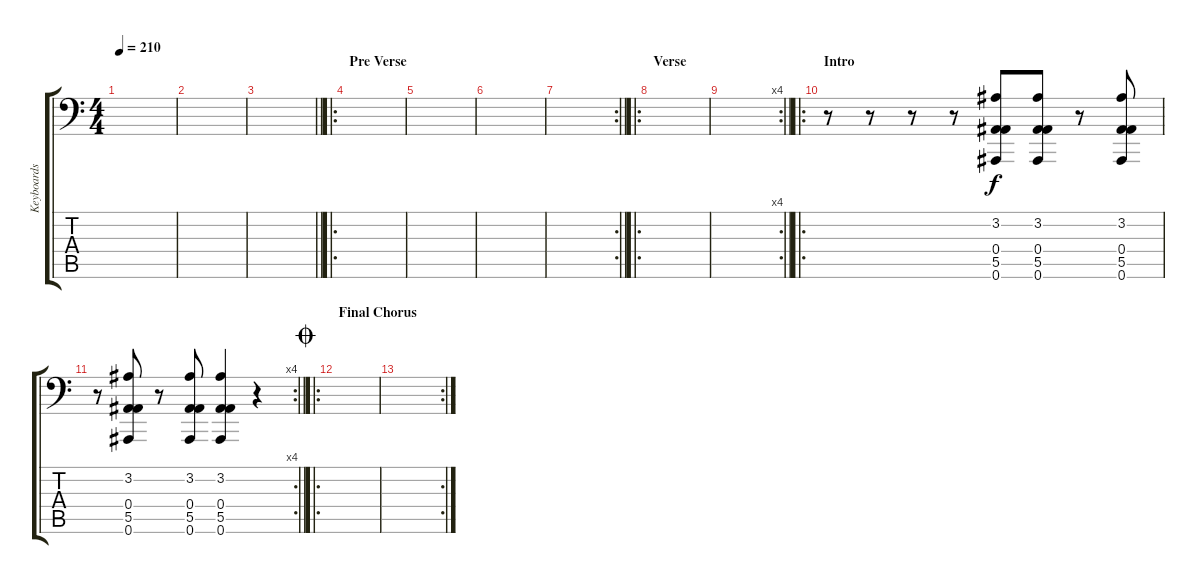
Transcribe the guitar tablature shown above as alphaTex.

\track ("Keyboards" "Keyboards") {instrument lead5charang}
\staff {score tabs}
\tuning (C4 G3 Eb3 Bb2 F2 Bb1) {hide}
\ts (4 4)
\tempo 210
\clef f4
\ks c
|
|
\barLineRight lightlight
|
\ro
\section ("" "Pre Verse")
|
|
|
\rc 2
\barLineRight lightlight
|
\ro
\section ("" "Verse")
|
\rc 4
\barLineRight lightlight
|
\ro
\section ("" "Intro")
r.8 r.8 r.8 r.8 (3.2 0.4 5.5 0.6).8 (3.2 0.4 5.5 0.6).8 r.8 (3.2 0.4 5.5 0.6).8 |
\rc 4
\barLineRight lightlight
r.8 (3.2 0.4 5.5 0.6).8 r.8 (3.2 0.4 5.5 0.6).8 (3.2 0.4 5.5 0.6).4 r.4 |
\ro
\section ("" "Final Chorus")
\jump coda
|
\rc 2
